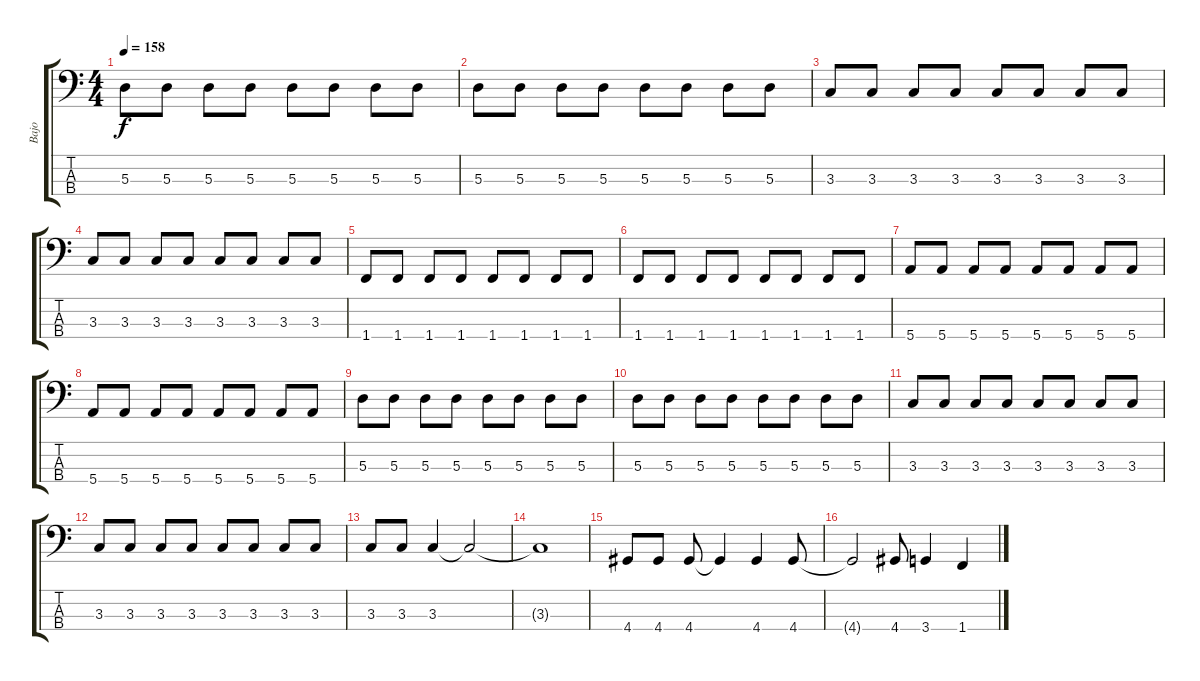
\track ("Bajo" "Bajo") {instrument electricbassfinger}
\staff {score tabs}
\tuning (G2 D2 A1 E1) {hide}
\ts (4 4)
\tempo 158
\clef f4
\ks c
5.3.8{dy f} 5.3.8 5.3.8 5.3.8 5.3.8 5.3.8 5.3.8 5.3.8 |
5.3.8 5.3.8 5.3.8 5.3.8 5.3.8 5.3.8 5.3.8 5.3.8 |
3.3.8 3.3.8 3.3.8 3.3.8 3.3.8 3.3.8 3.3.8 3.3.8 |
3.3.8 3.3.8 3.3.8 3.3.8 3.3.8 3.3.8 3.3.8 3.3.8 |
1.4.8 1.4.8 1.4.8 1.4.8 1.4.8 1.4.8 1.4.8 1.4.8 |
1.4.8 1.4.8 1.4.8 1.4.8 1.4.8 1.4.8 1.4.8 1.4.8 |
5.4.8 5.4.8 5.4.8 5.4.8 5.4.8 5.4.8 5.4.8 5.4.8 |
5.4.8 5.4.8 5.4.8 5.4.8 5.4.8 5.4.8 5.4.8 5.4.8 |
5.3.8 5.3.8 5.3.8 5.3.8 5.3.8 5.3.8 5.3.8 5.3.8 |
5.3.8 5.3.8 5.3.8 5.3.8 5.3.8 5.3.8 5.3.8 5.3.8 |
3.3.8 3.3.8 3.3.8 3.3.8 3.3.8 3.3.8 3.3.8 3.3.8 |
3.3.8 3.3.8 3.3.8 3.3.8 3.3.8 3.3.8 3.3.8 3.3.8 |
3.3.8 3.3.8 3.3.4 3.3{t}.2 |
3.3{t}.1 |
4.4.8 4.4.8 4.4.8 4.4{t}.4 4.4.4 4.4.8 |
4.4{t}.2 4.4.8 3.4.4 1.4.4
